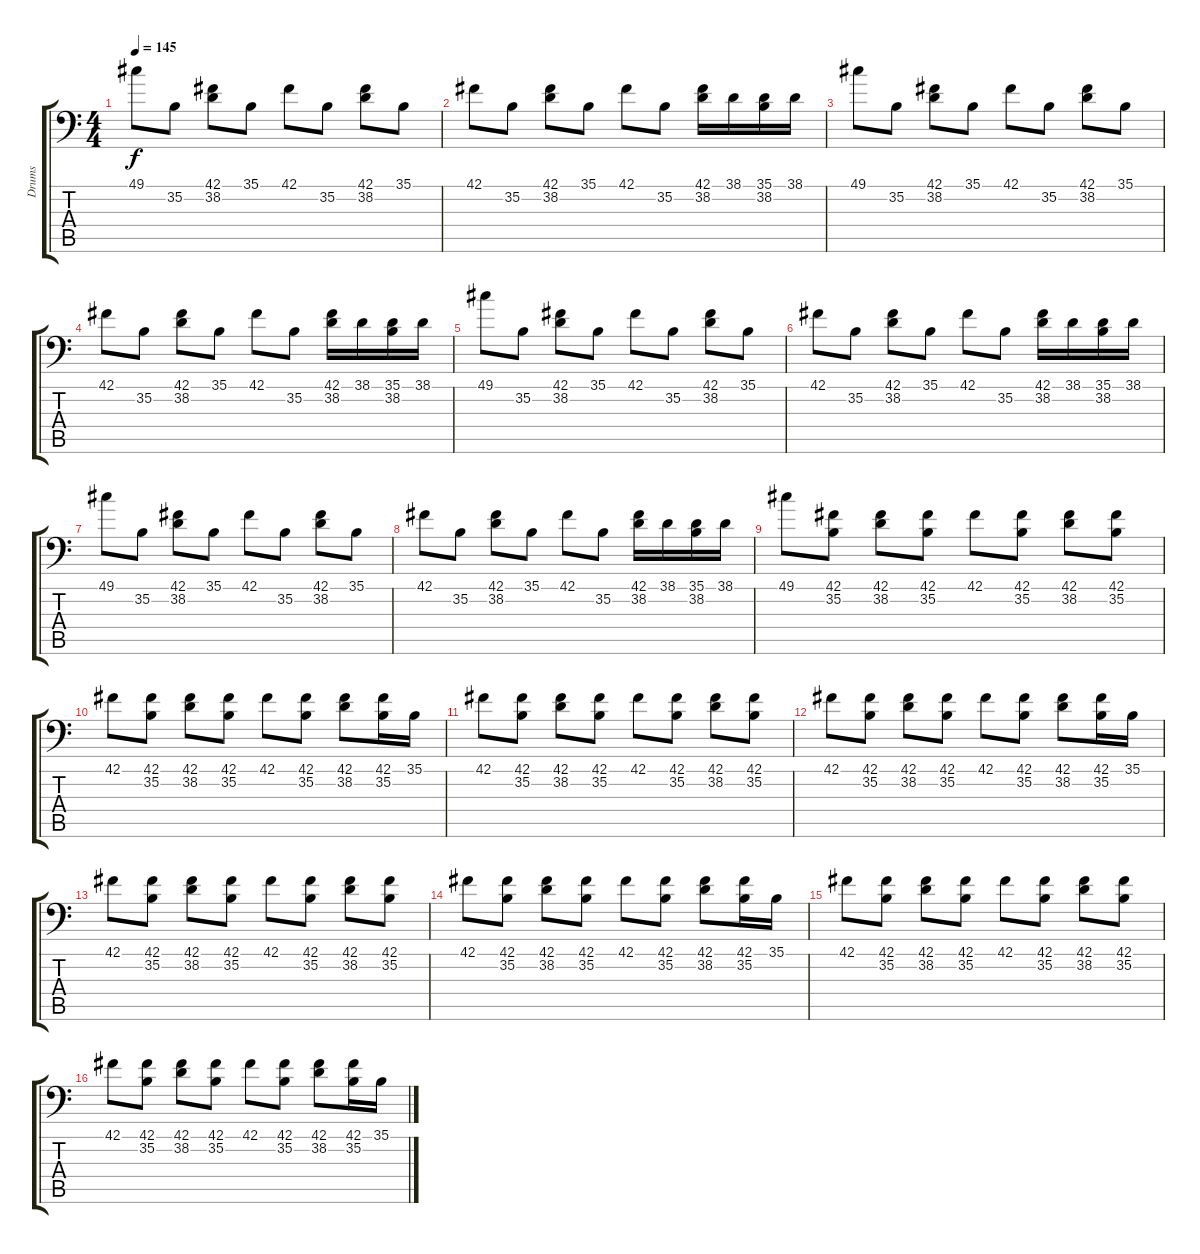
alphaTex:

\track ("Drums" "Drums") {instrument acousticgrandpiano}
\staff {score tabs}
\tuning (C-1 C-1 C-1 C-1 C-1 C-1) {hide}
\ts (4 4)
\tempo 145
\clef f4
\ks c
49.1.8{dy f} 35.2.8 (42.1 38.2).8 35.1.8 42.1.8 35.2.8 (42.1 38.2).8 35.1.8 |
42.1.8 35.2.8 (42.1 38.2).8 35.1.8 42.1.8 35.2.8 (42.1 38.2).16 38.1.16 (35.1 38.2).16 38.1.16 |
49.1.8 35.2.8 (42.1 38.2).8 35.1.8 42.1.8 35.2.8 (42.1 38.2).8 35.1.8 |
42.1.8 35.2.8 (42.1 38.2).8 35.1.8 42.1.8 35.2.8 (42.1 38.2).16 38.1.16 (35.1 38.2).16 38.1.16 |
49.1.8 35.2.8 (42.1 38.2).8 35.1.8 42.1.8 35.2.8 (42.1 38.2).8 35.1.8 |
42.1.8 35.2.8 (42.1 38.2).8 35.1.8 42.1.8 35.2.8 (42.1 38.2).16 38.1.16 (35.1 38.2).16 38.1.16 |
49.1.8 35.2.8 (42.1 38.2).8 35.1.8 42.1.8 35.2.8 (42.1 38.2).8 35.1.8 |
42.1.8 35.2.8 (42.1 38.2).8 35.1.8 42.1.8 35.2.8 (42.1 38.2).16 38.1.16 (35.1 38.2).16 38.1.16 |
49.1.8 (42.1 35.2).8 (42.1 38.2).8 (42.1 35.2).8 42.1.8 (42.1 35.2).8 (42.1 38.2).8 (42.1 35.2).8 |
42.1.8 (42.1 35.2).8 (42.1 38.2).8 (42.1 35.2).8 42.1.8 (42.1 35.2).8 (42.1 38.2).8 (42.1 35.2).16 35.1.16 |
42.1.8 (42.1 35.2).8 (42.1 38.2).8 (42.1 35.2).8 42.1.8 (42.1 35.2).8 (42.1 38.2).8 (42.1 35.2).8 |
42.1.8 (42.1 35.2).8 (42.1 38.2).8 (42.1 35.2).8 42.1.8 (42.1 35.2).8 (42.1 38.2).8 (42.1 35.2).16 35.1.16 |
42.1.8 (42.1 35.2).8 (42.1 38.2).8 (42.1 35.2).8 42.1.8 (42.1 35.2).8 (42.1 38.2).8 (42.1 35.2).8 |
42.1.8 (42.1 35.2).8 (42.1 38.2).8 (42.1 35.2).8 42.1.8 (42.1 35.2).8 (42.1 38.2).8 (42.1 35.2).16 35.1.16 |
42.1.8 (42.1 35.2).8 (42.1 38.2).8 (42.1 35.2).8 42.1.8 (42.1 35.2).8 (42.1 38.2).8 (42.1 35.2).8 |
42.1.8 (42.1 35.2).8 (42.1 38.2).8 (42.1 35.2).8 42.1.8 (42.1 35.2).8 (42.1 38.2).8 (42.1 35.2).16 35.1.16
